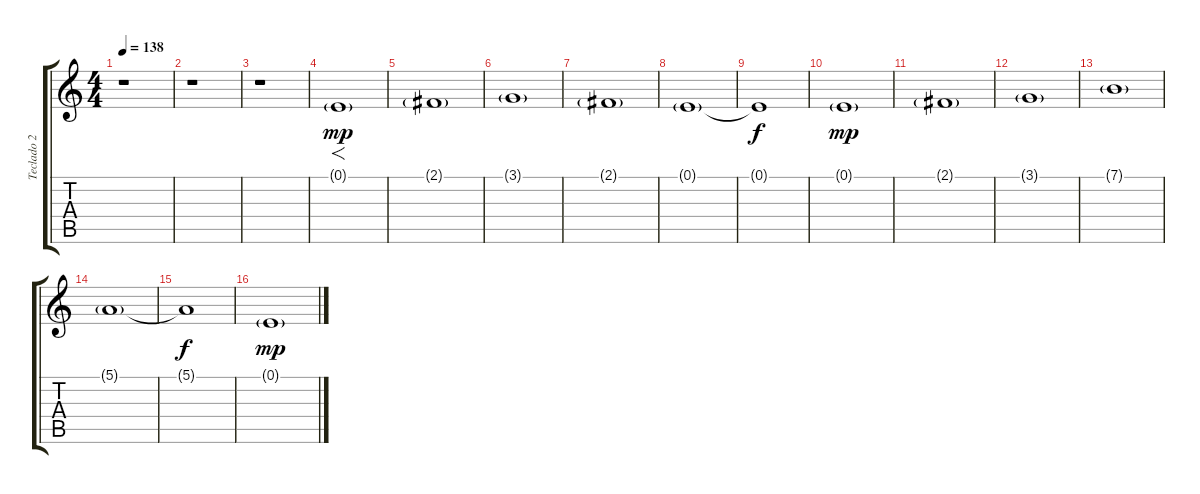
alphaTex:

\track ("Teclado 2" "Teclado 2") {instrument stringensemble2}
\staff {score tabs}
\tuning (E4 B3 G3 D3 A2 E2) {hide}
\ts (4 4)
\tempo 138
\clef g2
\ks c
r.1{dy mp instrument stringensemble2} |
r.1 |
r.1 |
0.1{g}.1{f} |
2.1{g}.1 |
3.1{g}.1 |
2.1{g}.1 |
0.1{g}.1 |
0.1{t}.1{dy f} |
0.1{g}.1{dy mp} |
2.1{g}.1 |
3.1{g}.1 |
7.1{g}.1 |
5.1{g}.1 |
5.1{t}.1{dy f} |
0.1{g}.1{dy mp}
